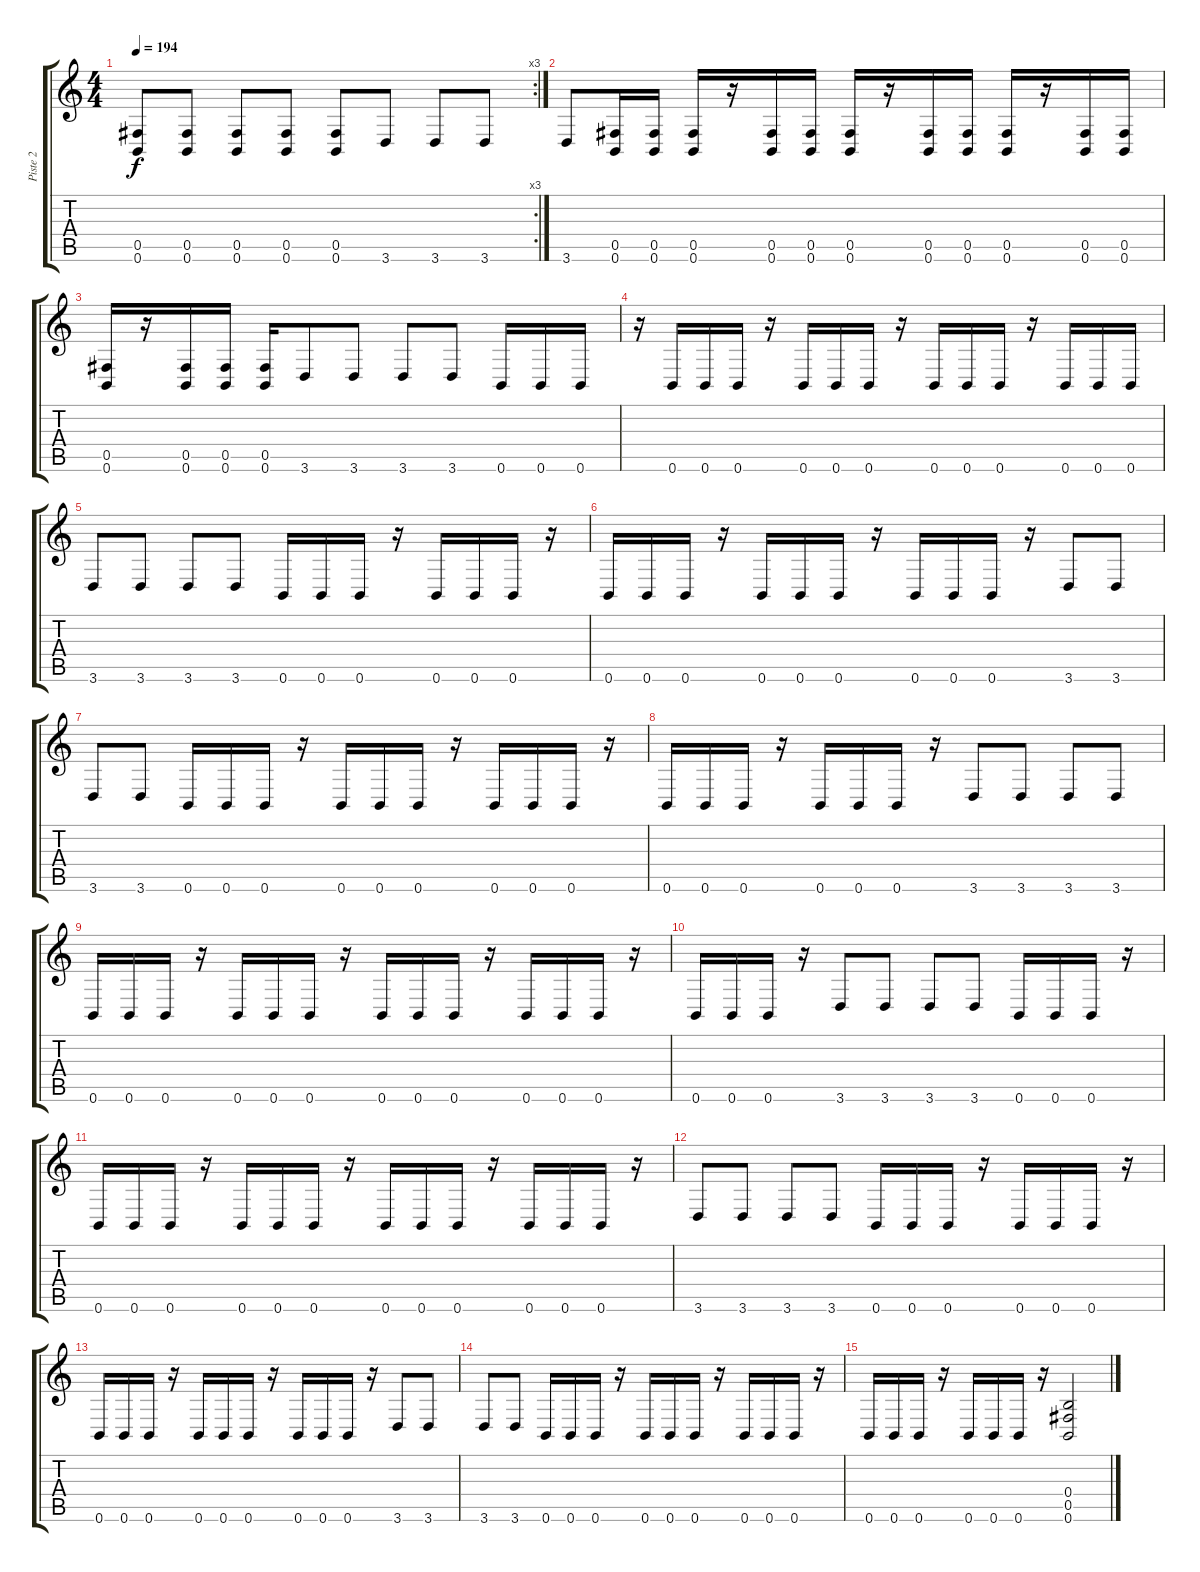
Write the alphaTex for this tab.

\track ("Piste 2" "Piste 2") {instrument distortionguitar}
\staff {score tabs}
\tuning (Db4 Ab3 E3 B2 Gb2 B1) {hide}
\rc 3
\ts (4 4)
\tempo 194
\clef g2
\ks c
(0.5 0.6).8{dy f} (0.5 0.6).8 (0.5 0.6).8 (0.5 0.6).8 (0.5 0.6).8 3.6.8 3.6.8 3.6.8 |
3.6.8 (0.5 0.6).16 (0.5 0.6).16 (0.5 0.6).16 r.16 (0.5 0.6).16 (0.5 0.6).16 (0.5 0.6).16 r.16 (0.5 0.6).16 (0.5 0.6).16 (0.5 0.6).16 r.16 (0.5 0.6).16 (0.5 0.6).16 |
(0.5 0.6).16 r.16 (0.5 0.6).16 (0.5 0.6).16 (0.5 0.6).16 3.6.8 3.6.8 3.6.8 3.6.8 0.6.16 0.6.16 0.6.16 |
r.16 0.6.16 0.6.16 0.6.16 r.16 0.6.16 0.6.16 0.6.16 r.16 0.6.16 0.6.16 0.6.16 r.16 0.6.16 0.6.16 0.6.16 |
3.6.8 3.6.8 3.6.8 3.6.8 0.6.16 0.6.16 0.6.16 r.16 0.6.16 0.6.16 0.6.16 r.16 |
0.6.16 0.6.16 0.6.16 r.16 0.6.16 0.6.16 0.6.16 r.16 0.6.16 0.6.16 0.6.16 r.16 3.6.8 3.6.8 |
3.6.8 3.6.8 0.6.16 0.6.16 0.6.16 r.16 0.6.16 0.6.16 0.6.16 r.16 0.6.16 0.6.16 0.6.16 r.16 |
0.6.16 0.6.16 0.6.16 r.16 0.6.16 0.6.16 0.6.16 r.16 3.6.8 3.6.8 3.6.8 3.6.8 |
0.6.16 0.6.16 0.6.16 r.16 0.6.16 0.6.16 0.6.16 r.16 0.6.16 0.6.16 0.6.16 r.16 0.6.16 0.6.16 0.6.16 r.16 |
0.6.16 0.6.16 0.6.16 r.16 3.6.8 3.6.8 3.6.8 3.6.8 0.6.16 0.6.16 0.6.16 r.16 |
0.6.16 0.6.16 0.6.16 r.16 0.6.16 0.6.16 0.6.16 r.16 0.6.16 0.6.16 0.6.16 r.16 0.6.16 0.6.16 0.6.16 r.16 |
3.6.8 3.6.8 3.6.8 3.6.8 0.6.16 0.6.16 0.6.16 r.16 0.6.16 0.6.16 0.6.16 r.16 |
0.6.16 0.6.16 0.6.16 r.16 0.6.16 0.6.16 0.6.16 r.16 0.6.16 0.6.16 0.6.16 r.16 3.6.8 3.6.8 |
3.6.8 3.6.8 0.6.16 0.6.16 0.6.16 r.16 0.6.16 0.6.16 0.6.16 r.16 0.6.16 0.6.16 0.6.16 r.16 |
0.6.16 0.6.16 0.6.16 r.16 0.6.16 0.6.16 0.6.16 r.16 (0.4 0.5 0.6).2
